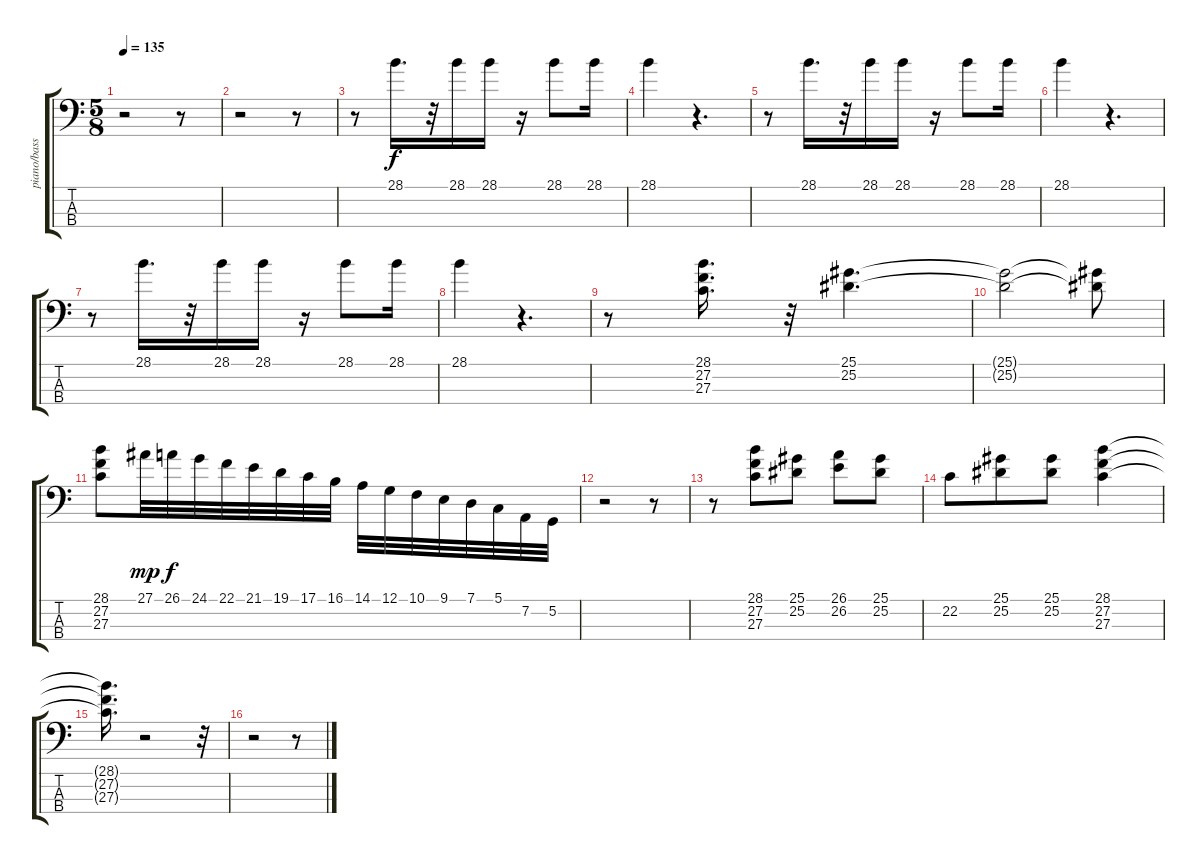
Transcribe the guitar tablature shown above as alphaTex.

\track ("piano/bass          " "piano/bass") {instrument percussiveorgan}
\staff {score tabs}
\tuning (G2 D2 A1 E1) {hide}
\ts (5 8)
\tempo 135
\clef f4
\ks c
r.2{dy f} r.8 |
r.2 r.8 |
r.8 28.1.16{d} r.32 28.1.16 28.1.16 r.16 28.1.8 28.1.16 |
28.1.4 r.4{d} |
r.8 28.1.16{d} r.32 28.1.16 28.1.16 r.16 28.1.8 28.1.16 |
28.1.4 r.4{d} |
r.8 28.1.16{d} r.32 28.1.16 28.1.16 r.16 28.1.8 28.1.16 |
28.1.4 r.4{d} |
r.8 (28.1 27.2 27.3).16{d} r.32 (25.1 25.2).4{d} |
(25.1{t} 25.2{t}).2 (25.1{t} 25.2{t}).8 |
(28.1 27.2 27.3).8 27.1.32{dy mp} 26.1.32{dy f} 24.1.32 22.1.32 21.1.32 19.1.32 17.1.32 16.1.32 14.1.32 12.1.32 10.1.32 9.1.32 7.1.32 5.1.32 7.2.32 5.2.32 |
r.2 r.8 |
r.8 (28.1 27.2 27.3).8 (25.1 25.2).8 (26.1 26.2).8 (25.1 25.2).8 |
22.2.8 (25.1 25.2).8 (25.1 25.2).8 (28.1 27.2 27.3).4 |
(28.1{t} 27.2{t} 27.3{t}).16{d} r.2 r.32 |
r.2 r.8
